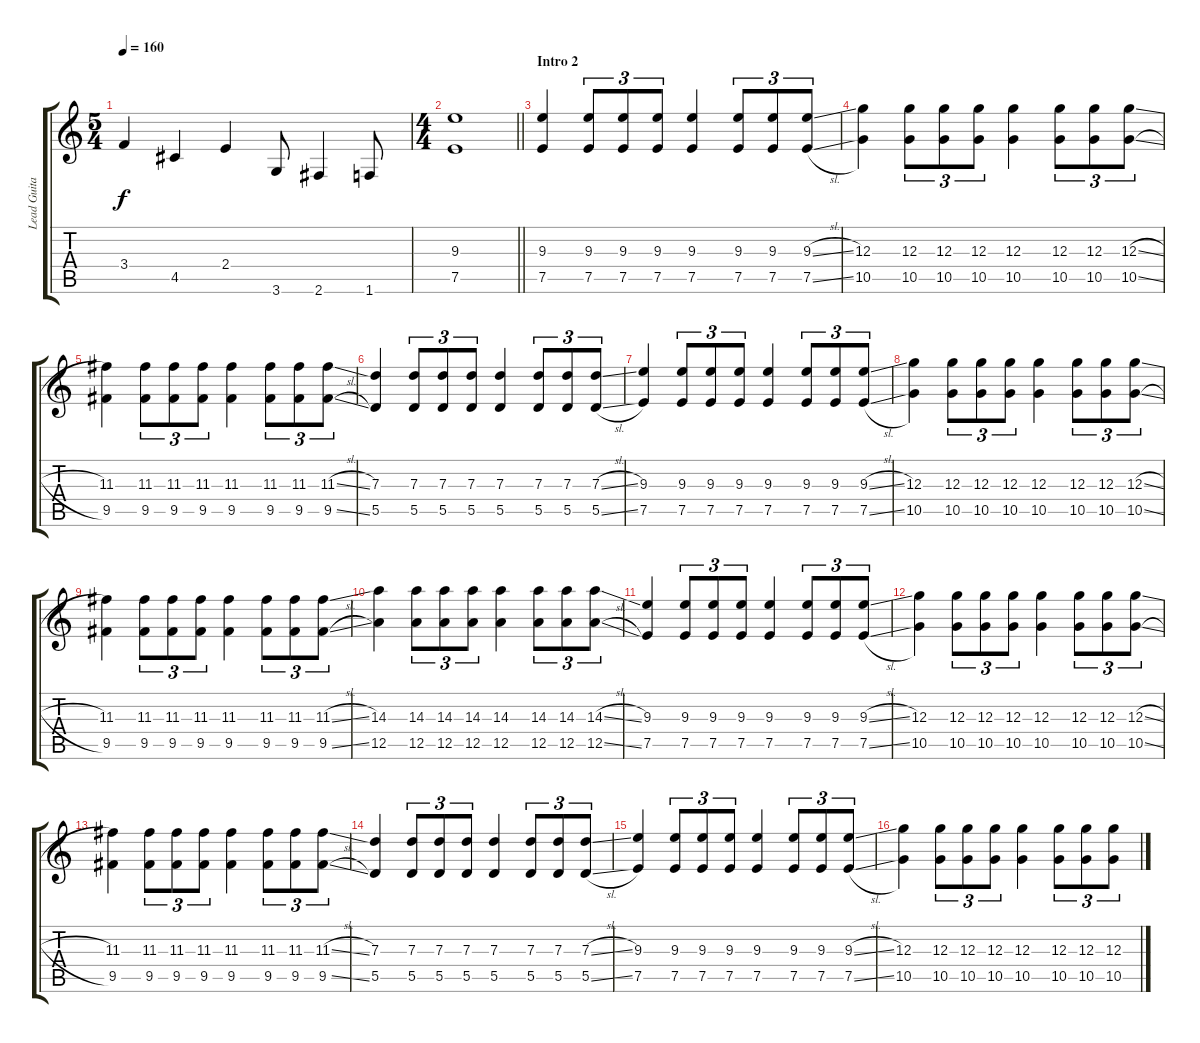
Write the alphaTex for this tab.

\track ("Lead Guitar" "Lead Guita") {instrument distortionguitar}
\staff {score tabs}
\tuning (E4 B3 G3 D3 A2 E2) {hide}
\ts (5 4)
\tempo 160
\clef g2
\ks c
3.4.4{dy f} 4.5.4 2.4.4 3.6.8 2.6.4 1.6.8 |
\ts (4 4)
\barLineRight lightlight
(9.3 7.5).1 |
\section ("" "Intro 2")
(9.3 7.5).4 (9.3 7.5).8{tu (3 2)} (9.3 7.5).8{tu (3 2)} (9.3 7.5).8{tu (3 2)} (9.3 7.5).4 (9.3 7.5).8{tu (3 2)} (9.3 7.5).8{tu (3 2)} (9.3{sl} 7.5{sl}).8{tu (3 2)} |
(12.3 10.5).4 (12.3 10.5).8{tu (3 2)} (12.3 10.5).8{tu (3 2)} (12.3 10.5).8{tu (3 2)} (12.3 10.5).4 (12.3 10.5).8{tu (3 2)} (12.3 10.5).8{tu (3 2)} (12.3{sl} 10.5{sl}).8{tu (3 2)} |
(11.3 9.5).4 (11.3 9.5).8{tu (3 2)} (11.3 9.5).8{tu (3 2)} (11.3 9.5).8{tu (3 2)} (11.3 9.5).4 (11.3 9.5).8{tu (3 2)} (11.3 9.5).8{tu (3 2)} (11.3{sl} 9.5{sl}).8{tu (3 2)} |
(7.3 5.5).4 (7.3 5.5).8{tu (3 2)} (7.3 5.5).8{tu (3 2)} (7.3 5.5).8{tu (3 2)} (7.3 5.5).4 (7.3 5.5).8{tu (3 2)} (7.3 5.5).8{tu (3 2)} (7.3{sl} 5.5{sl}).8{tu (3 2)} |
(9.3 7.5).4 (9.3 7.5).8{tu (3 2)} (9.3 7.5).8{tu (3 2)} (9.3 7.5).8{tu (3 2)} (9.3 7.5).4 (9.3 7.5).8{tu (3 2)} (9.3 7.5).8{tu (3 2)} (9.3{sl} 7.5{sl}).8{tu (3 2)} |
(12.3 10.5).4 (12.3 10.5).8{tu (3 2)} (12.3 10.5).8{tu (3 2)} (12.3 10.5).8{tu (3 2)} (12.3 10.5).4 (12.3 10.5).8{tu (3 2)} (12.3 10.5).8{tu (3 2)} (12.3{sl} 10.5{sl}).8{tu (3 2)} |
(11.3 9.5).4 (11.3 9.5).8{tu (3 2)} (11.3 9.5).8{tu (3 2)} (11.3 9.5).8{tu (3 2)} (11.3 9.5).4 (11.3 9.5).8{tu (3 2)} (11.3 9.5).8{tu (3 2)} (11.3{sl} 9.5{sl}).8{tu (3 2)} |
(14.3 12.5).4 (14.3 12.5).8{tu (3 2)} (14.3 12.5).8{tu (3 2)} (14.3 12.5).8{tu (3 2)} (14.3 12.5).4 (14.3 12.5).8{tu (3 2)} (14.3 12.5).8{tu (3 2)} (14.3{sl} 12.5{sl}).8{tu (3 2)} |
(9.3 7.5).4 (9.3 7.5).8{tu (3 2)} (9.3 7.5).8{tu (3 2)} (9.3 7.5).8{tu (3 2)} (9.3 7.5).4 (9.3 7.5).8{tu (3 2)} (9.3 7.5).8{tu (3 2)} (9.3{sl} 7.5{sl}).8{tu (3 2)} |
(12.3 10.5).4 (12.3 10.5).8{tu (3 2)} (12.3 10.5).8{tu (3 2)} (12.3 10.5).8{tu (3 2)} (12.3 10.5).4 (12.3 10.5).8{tu (3 2)} (12.3 10.5).8{tu (3 2)} (12.3{sl} 10.5{sl}).8{tu (3 2)} |
(11.3 9.5).4 (11.3 9.5).8{tu (3 2)} (11.3 9.5).8{tu (3 2)} (11.3 9.5).8{tu (3 2)} (11.3 9.5).4 (11.3 9.5).8{tu (3 2)} (11.3 9.5).8{tu (3 2)} (11.3{sl} 9.5{sl}).8{tu (3 2)} |
(7.3 5.5).4 (7.3 5.5).8{tu (3 2)} (7.3 5.5).8{tu (3 2)} (7.3 5.5).8{tu (3 2)} (7.3 5.5).4 (7.3 5.5).8{tu (3 2)} (7.3 5.5).8{tu (3 2)} (7.3{sl} 5.5{sl}).8{tu (3 2)} |
(9.3 7.5).4 (9.3 7.5).8{tu (3 2)} (9.3 7.5).8{tu (3 2)} (9.3 7.5).8{tu (3 2)} (9.3 7.5).4 (9.3 7.5).8{tu (3 2)} (9.3 7.5).8{tu (3 2)} (9.3{sl} 7.5{sl}).8{tu (3 2)} |
(12.3 10.5).4 (12.3 10.5).8{tu (3 2)} (12.3 10.5).8{tu (3 2)} (12.3 10.5).8{tu (3 2)} (12.3 10.5).4 (12.3 10.5).8{tu (3 2)} (12.3 10.5).8{tu (3 2)} (12.3{sl} 10.5{sl}).8{tu (3 2)}
